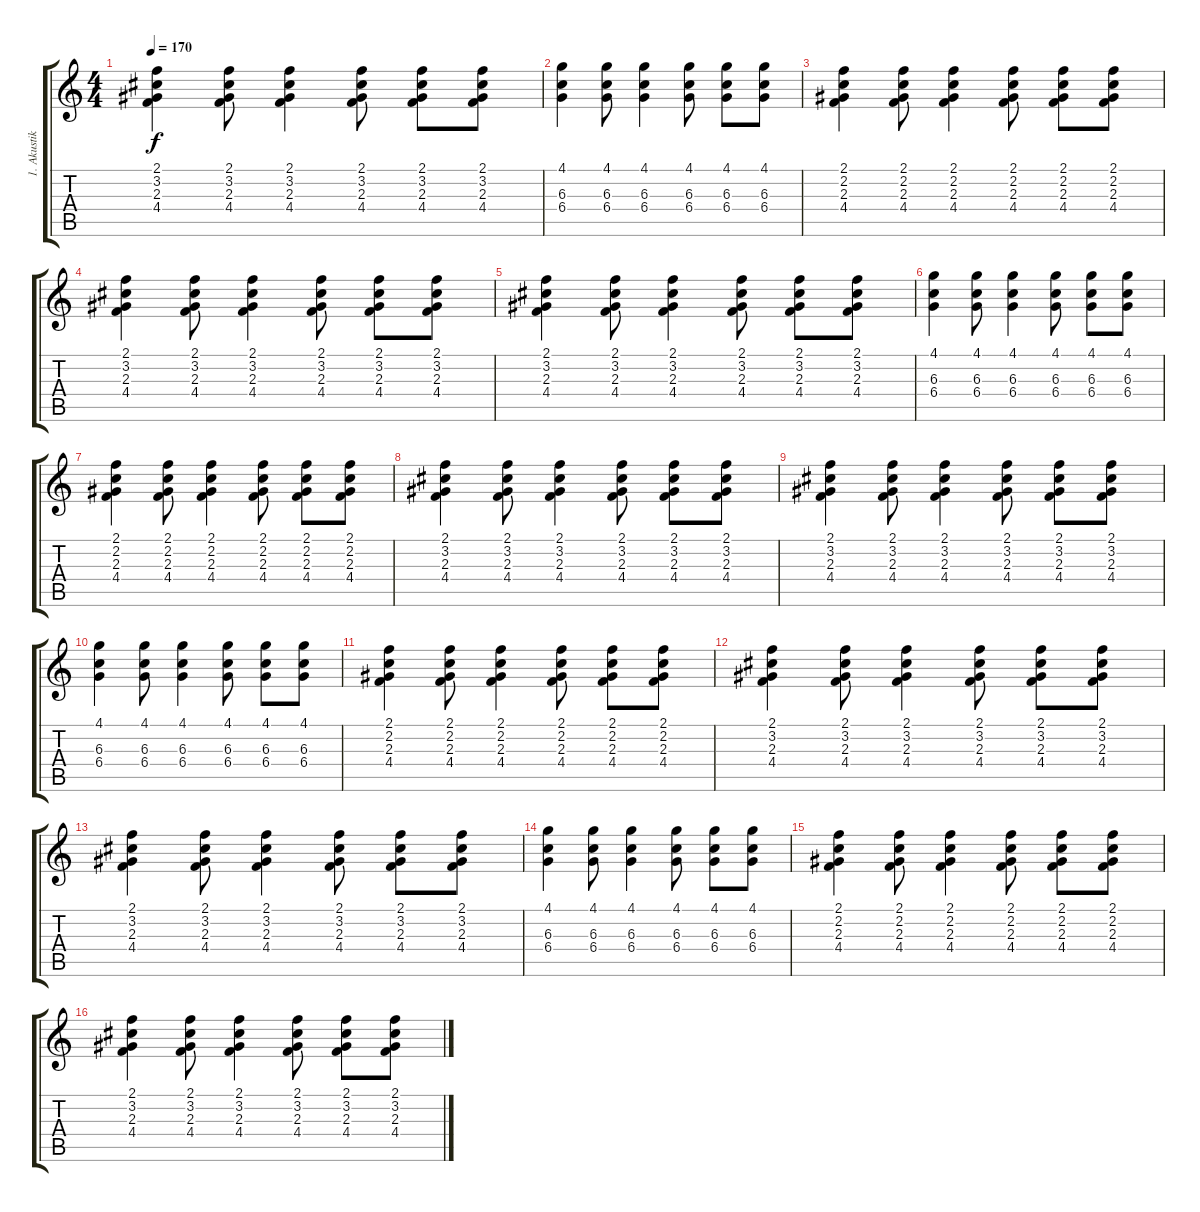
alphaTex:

\track ("1. Akustik-Gitarre" "1. Akustik") {instrument acousticguitarnylon}
\staff {score tabs}
\tuning (Eb4 Bb3 Gb3 Db3 Ab2 Eb2) {hide}
\ts (4 4)
\tempo 170
\clef g2
\ks c
(2.1 3.2 2.3 4.4).4{dy f} (2.1 3.2 2.3 4.4).8 (2.1 3.2 2.3 4.4).4 (2.1 3.2 2.3 4.4).8 (2.1 3.2 2.3 4.4).8 (2.1 3.2 2.3 4.4).8 |
(4.1 6.3 6.4).4 (4.1 6.3 6.4).8 (4.1 6.3 6.4).4 (4.1 6.3 6.4).8 (4.1 6.3 6.4).8 (4.1 6.3 6.4).8 |
(2.1 2.2 2.3 4.4).4 (2.1 2.2 2.3 4.4).8 (2.1 2.2 2.3 4.4).4 (2.1 2.2 2.3 4.4).8 (2.1 2.2 2.3 4.4).8 (2.1 2.2 2.3 4.4).8 |
(2.1 3.2 2.3 4.4).4 (2.1 3.2 2.3 4.4).8 (2.1 3.2 2.3 4.4).4 (2.1 3.2 2.3 4.4).8 (2.1 3.2 2.3 4.4).8 (2.1 3.2 2.3 4.4).8 |
(2.1 3.2 2.3 4.4).4 (2.1 3.2 2.3 4.4).8 (2.1 3.2 2.3 4.4).4 (2.1 3.2 2.3 4.4).8 (2.1 3.2 2.3 4.4).8 (2.1 3.2 2.3 4.4).8 |
(4.1 6.3 6.4).4 (4.1 6.3 6.4).8 (4.1 6.3 6.4).4 (4.1 6.3 6.4).8 (4.1 6.3 6.4).8 (4.1 6.3 6.4).8 |
(2.1 2.2 2.3 4.4).4 (2.1 2.2 2.3 4.4).8 (2.1 2.2 2.3 4.4).4 (2.1 2.2 2.3 4.4).8 (2.1 2.2 2.3 4.4).8 (2.1 2.2 2.3 4.4).8 |
(2.1 3.2 2.3 4.4).4 (2.1 3.2 2.3 4.4).8 (2.1 3.2 2.3 4.4).4 (2.1 3.2 2.3 4.4).8 (2.1 3.2 2.3 4.4).8 (2.1 3.2 2.3 4.4).8 |
(2.1 3.2 2.3 4.4).4 (2.1 3.2 2.3 4.4).8 (2.1 3.2 2.3 4.4).4 (2.1 3.2 2.3 4.4).8 (2.1 3.2 2.3 4.4).8 (2.1 3.2 2.3 4.4).8 |
(4.1 6.3 6.4).4 (4.1 6.3 6.4).8 (4.1 6.3 6.4).4 (4.1 6.3 6.4).8 (4.1 6.3 6.4).8 (4.1 6.3 6.4).8 |
(2.1 2.2 2.3 4.4).4 (2.1 2.2 2.3 4.4).8 (2.1 2.2 2.3 4.4).4 (2.1 2.2 2.3 4.4).8 (2.1 2.2 2.3 4.4).8 (2.1 2.2 2.3 4.4).8 |
(2.1 3.2 2.3 4.4).4 (2.1 3.2 2.3 4.4).8 (2.1 3.2 2.3 4.4).4 (2.1 3.2 2.3 4.4).8 (2.1 3.2 2.3 4.4).8 (2.1 3.2 2.3 4.4).8 |
(2.1 3.2 2.3 4.4).4 (2.1 3.2 2.3 4.4).8 (2.1 3.2 2.3 4.4).4 (2.1 3.2 2.3 4.4).8 (2.1 3.2 2.3 4.4).8 (2.1 3.2 2.3 4.4).8 |
(4.1 6.3 6.4).4 (4.1 6.3 6.4).8 (4.1 6.3 6.4).4 (4.1 6.3 6.4).8 (4.1 6.3 6.4).8 (4.1 6.3 6.4).8 |
(2.1 2.2 2.3 4.4).4 (2.1 2.2 2.3 4.4).8 (2.1 2.2 2.3 4.4).4 (2.1 2.2 2.3 4.4).8 (2.1 2.2 2.3 4.4).8 (2.1 2.2 2.3 4.4).8 |
(2.1 3.2 2.3 4.4).4 (2.1 3.2 2.3 4.4).8 (2.1 3.2 2.3 4.4).4 (2.1 3.2 2.3 4.4).8 (2.1 3.2 2.3 4.4).8 (2.1 3.2 2.3 4.4).8
